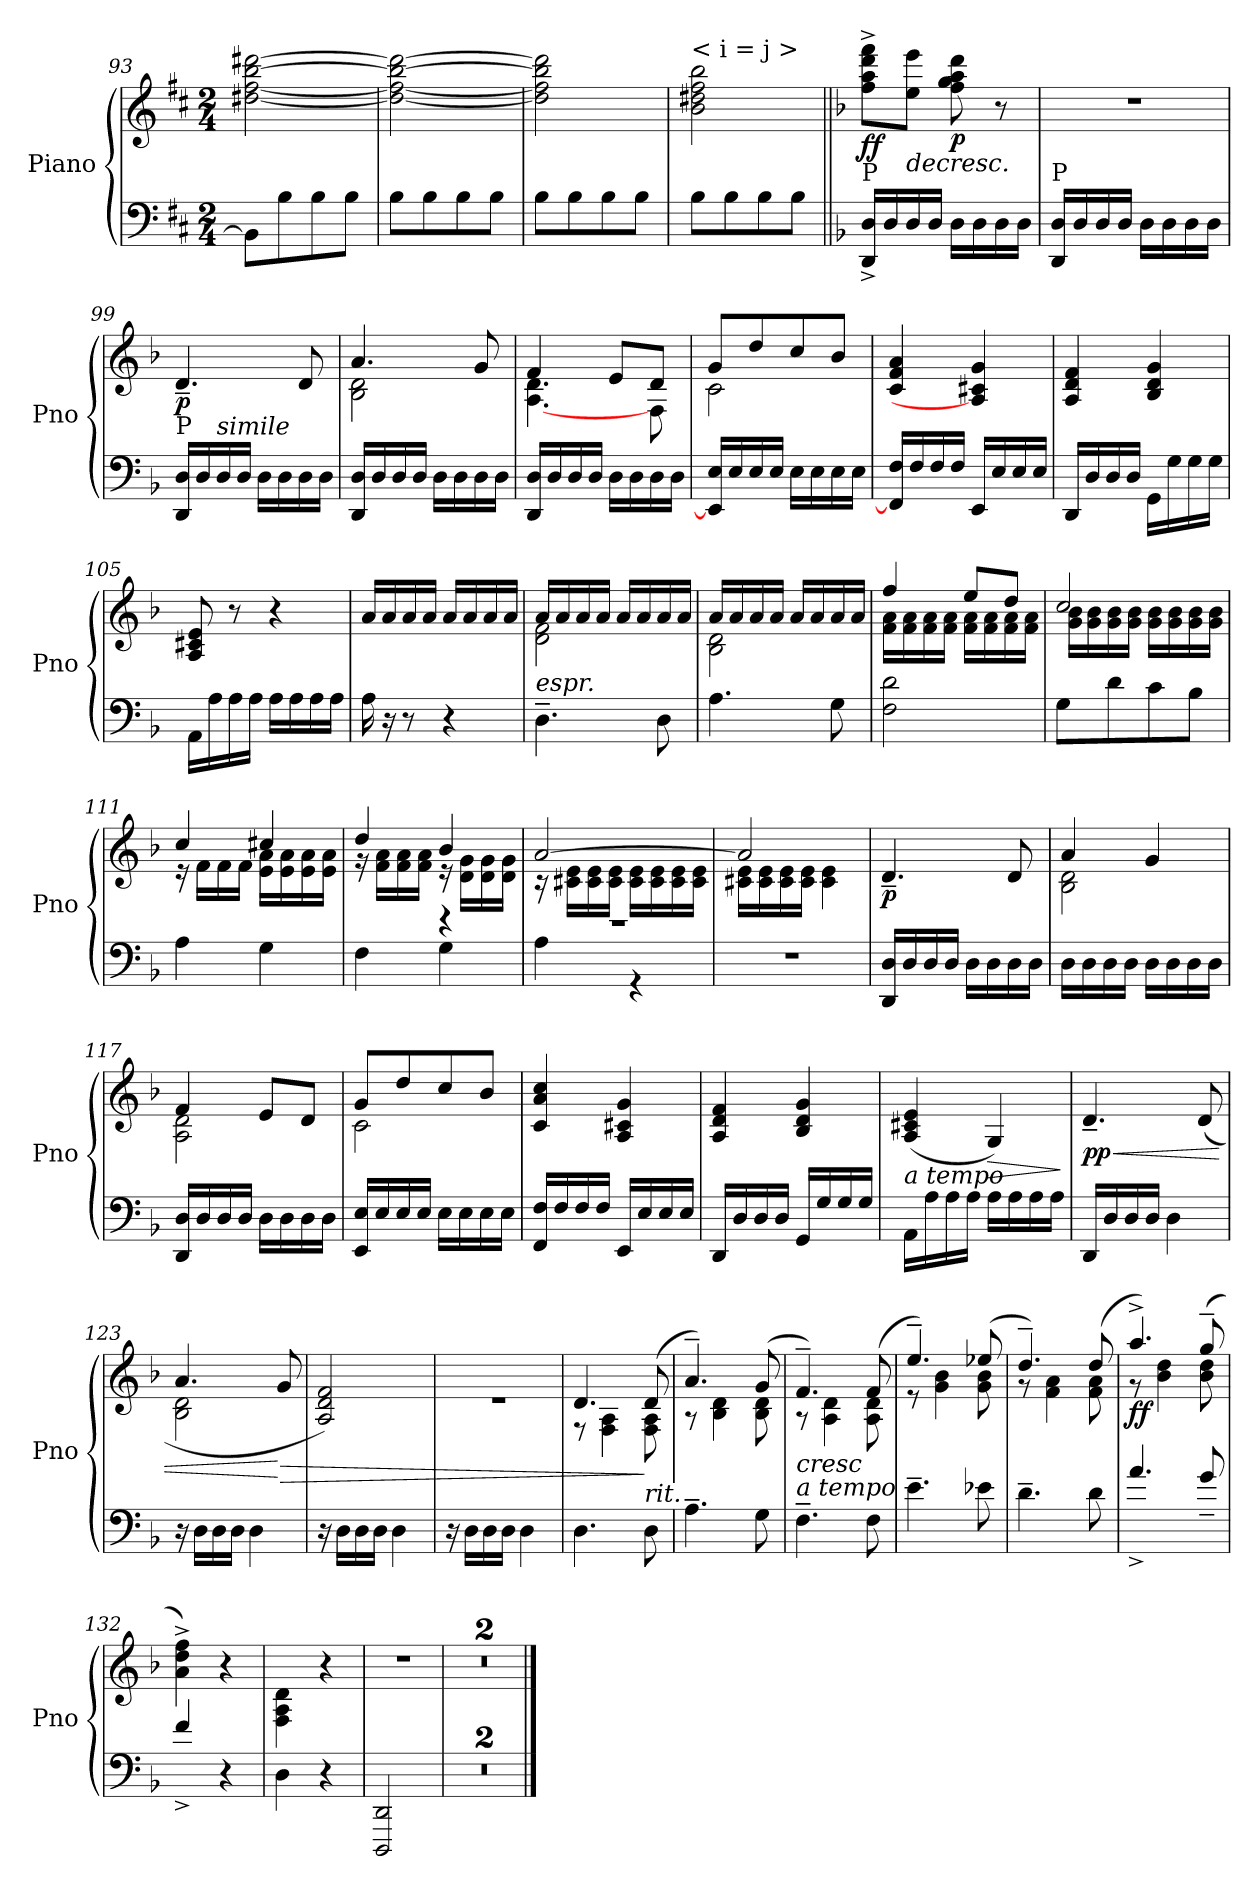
**kern	**kern	**dynam
*part1	*part1	*part1
*staff2	*staff1	*staff1/2
*I"Piano	*	*
*I'Pno	*	*
*clefF4	*clefG2	*
*k[f#c#]	*k[f#c#]	*
*D:	*D:	*
*M2/4	*M2/4	*
=93	=93	=93
8BB\L]	[2dd#X\ [2ff#\ [2bb\ [2ddd#X\	.
8B\	.	.
8B\	.	.
8B\J	.	.
=94	=94	=94
8B\L	2dd#\_ 2ff#\_ 2bb\_ 2ddd#\_	.
8B\	.	.
8B\	.	.
8B\J	.	.
=95	=95	=95
8B\L	2dd#\] 2ff#\] 2bb\] 2ddd#\]	.
8B\	.	.
8B\	.	.
8B\J	.	.
=96	=96	=96
!	!LO:TX:a:t=< i = j >	!
8B\L	2b\ 2dd#X\ 2ff#\ 2bb\	.
8B\	.	.
8B\	.	.
8B\J	.	.
!!LO:LB:g=z
=97||	=97||	=97||
*k[b-]	*k[b-]	*
*d:	*d:	*
!LO:TX:a:t=P	!	!
!	!	!LO:DY:b
16DD/^ 16D/^LL	8ff\^ 8aa\^ 8ddd\^ 8fff\^L	ff
16D/	.	.
!	!	!LO:HP:b
16D/	8ee\ 8eee\J	>
16D/JJ	.	.
!	!	!LO:DY:b
16D\LL	8ff\ 8gg\ 8aa\ 8ddd\	p
16D\	.	.
16D\	8r	.
16D\JJ	.	.
=98	=98	=98
!LO:TX:a:t=P	!	!
16DD/ 16D/LL	2r	.
16D/	.	.
16D/	.	.
16D/JJ	.	.
16D\LL	.	.
16D\	.	.
16D\	.	.
16D\JJ	.	.
=99	=99	=99
!LO:TX:a:t=P	!	!
!	!	!LO:DY:b
16DD/ 16D/LL	4.d~/	p
16D/	.	.
!LO:TX:a:i:t=simile	!	!
16D/	.	.
16D/JJ	.	.
16D\LL	.	.
16D\	.	.
16D\	8d/	.
16D\JJ	.	.
=100	=100	=100
*	*^	*
16DD/ 16D/LL	4.a/	2B-\ 2d\	.
16D/	.	.	.
16D/	.	.	.
16D/JJ	.	.	.
16D\LL	.	.	.
16D\	.	.	.
16D\	8g/	.	.
16D\JJ	.	.	.
!!LO:LB:g=z	!!
=101	=101	=101	=101
16DD/ 16D/LL	4f/	[4.A\ 4.d\	.
16D/	.	.	.
16D/	.	.	.
16D/JJ	.	.	.
16D\LL	8e/L	.	.
16D\	.	.	.
16D\	8d/J	8F\	.
16D\JJ	.	.	.
=102	=102	=102	=102
16EE/] 16E/LL	8g/L	2c\	.
16E/	.	.	.
16E/	8dd/	.	.
16E/JJ	.	.	.
16E\LL	8cc/	.	.
16E\	.	.	.
16E\	8b-/J	.	.
16E\JJ	.	.	.
*	*v	*v	*
=103	=103	=103
16FF/] 16F/LL	4c/ 4f/ 4a/	.
16F/	.	.
16F/	.	.
16F/JJ	.	.
16EE/LL	4A/] 4c#X/ 4g/	.
16E/	.	.
16E/	.	.
16E/JJ	.	.
=104	=104	=104
16DD/LL	4A/ 4d/ 4f/	.
16D/	.	.
16D/	.	.
16D/JJ	.	.
16GG\LL	4B-/ 4d/ 4g/	.
16G\	.	.
16G\	.	.
16G\JJ	.	.
!!LO:LB:g=z
=105	=105	=105
16AA\LL	8A/ 8c#X/ 8e/	.
16A\	.	.
16A\	8r	.
16A\JJ	.	.
16A\LL	4r	.
16A\	.	.
16A\	.	.
16A\JJ	.	.
=106	=106	=106
16A\	16a/LL	.
16r	16a/	.
8r	16a/	.
.	16a/JJ	.
4r	16a/LL	.
.	16a/	.
.	16a/	.
.	16a/JJ	.
=107	=107	=107
*	*^	*
!LO:TX:a:i:t=espr.	!	!	!
4.D~\	16a/LL	2d\ 2f\	.
.	16a/	.	.
.	16a/	.	.
.	16a/JJ	.	.
.	16a/LL	.	.
.	16a/	.	.
8D\	16a/	.	.
.	16a/JJ	.	.
=108	=108	=108	=108
4.A\	16a/LL	2B-\ 2d\	.
.	16a/	.	.
.	16a/	.	.
.	16a/JJ	.	.
.	16a/LL	.	.
.	16a/	.	.
8G\	16a/	.	.
.	16a/JJ	.	.
!!LO:PB:g=z	!!
=109	=109	=109	=109
2F\ 2d\	4ff/	16f\ 16a\LL	.
.	.	16f\ 16a\	.
.	.	16f\ 16a\	.
.	.	16f\ 16a\JJ	.
.	8ee/L	16f\ 16a\LL	.
.	.	16f\ 16a\	.
.	8dd/J	16f\ 16a\	.
.	.	16f\ 16a\JJ	.
=110	=110	=110	=110
8G\L	2cc/	16g\ 16b-\LL	.
.	.	16g\ 16b-\	.
8d\	.	16g\ 16b-\	.
.	.	16g\ 16b-\JJ	.
8c\	.	16g\ 16b-\LL	.
.	.	16g\ 16b-\	.
8B-\J	.	16g\ 16b-\	.
.	.	16g\ 16b-\JJ	.
=111	=111	=111	=111
4A\	4cc/	16r	.
.	.	16f\LL	.
.	.	16f\	.
.	.	16f\JJ	.
4G\	4cc#X/	16e\ 16a\LL	.
.	.	16e\ 16a\	.
.	.	16e\ 16a\	.
.	.	16e\ 16a\JJ	.
=112	=112	=112	=112
*^	*	*	*
4F\	4ryy	4dd/	16r	.
.	.	.	16f\ 16a\LL	.
.	.	.	16f\ 16a\	.
.	.	.	16f\ 16a\JJ	.
4r	4G\	4b-/	16r	.
.	.	.	16d\ 16g\LL	.
.	.	.	16d\ 16g\	.
.	.	.	16d\ 16g\JJ	.
!!LO:PB:g=z	!!
=113	=113	=113	=113	=113
2r	4A\	[2a/	16r	.
.	.	.	16c#X\ 16e\LL	.
.	.	.	16c#\ 16e\	.
.	.	.	16c#\ 16e\JJ	.
.	4r	.	16c#\ 16e\LL	.
.	.	.	16c#\ 16e\	.
.	.	.	16c#\ 16e\	.
.	.	.	16c#\ 16e\JJ	.
*v	*v	*	*	*
=114	=114	=114	=114
2r	2a/]	16c#X\ 16e\LL	.
.	.	16c#\ 16e\	.
.	.	16c#\ 16e\	.
.	.	16c#\ 16e\JJ	.
.	.	4c#\ 4e\	.
=115	=115	=115	=115
!	!	!	!LO:DY:b
*	*v	*v	*
16DD/ 16D/LL	4.d~/	p
16D/	.	.
16D/	.	.
16D/JJ	.	.
16D\LL	.	.
16D\	.	.
16D\	8d/	.
16D\JJ	.	.
=116	=116	=116
*	*^	*
16D\LL	4a/	2B-\ 2d\	.
16D\	.	.	.
16D\	.	.	.
16D\JJ	.	.	.
16D\LL	4g/	.	.
16D\	.	.	.
16D\	.	.	.
16D\JJ	.	.	.
!!LO:LB:g=z	!!
=117	=117	=117	=117
16DD/ 16D/LL	4f/	2A\ 2d\	.
16D/	.	.	.
16D/	.	.	.
16D/JJ	.	.	.
16D\LL	8e/L	.	.
16D\	.	.	.
16D\	8d/J	.	.
16D\JJ	.	.	.
=118	=118	=118	=118
16EE/ 16E/LL	8g/L	2c\	.
16E/	.	.	.
16E/	8dd/	.	.
16E/JJ	.	.	.
16E\LL	8cc/	.	.
16E\	.	.	.
16E\	8b-/J	.	.
16E\JJ	.	.	.
*	*v	*v	*
=119	=119	=119
16FF/ 16F/LL	4c/ 4a/ 4cc/	.
16F/	.	.
16F/	.	.
16F/JJ	.	.
16EE/LL	4A/ 4c#X/ 4g/	.
16E/	.	.
16E/	.	.
16E/JJ	.	.
=120	=120	=120
16DD/LL	4A/ 4d/ 4f/	.
16D/	.	.
16D/	.	.
16D/JJ	.	.
16GG/LL	4B-/ 4d/ 4g/	.
16G/	.	.
16G/	.	.
16G/JJ	.	.
!!LO:LB:g=z
=121	=121	=121
!LO:TX:a:i:t=a tempo	!	!
16AA\LL	(<4A/ 4c#X/ 4e/	.
16A\	.	.
16A\	.	.
16A\JJ	.	.
!	!	!LO:HP:b
16A\LL	4G/)	>
16A\	.	.
16A\	.	.
16A\JJ	.	.
.	.	]
=122	=122	=122
!	!	!LO:HP:b
!	!	!LO:DY:n=1:b
16DD/LL	4.d~/	< pp
16D/	.	.
16D/	.	.
16D/JJ	.	.
4D\	.	.
.	(>8d/	]
=123	=123	=123
*	*^	*
16r	4.a/	2B-\ 2d\	.
16D\LL	.	.	.
16D\	.	.	.
16D\JJ	.	.	.
4D\	.	.	.
!	!	!	!LO:HP:n=1:b
.	8g/	.	[ >
*	*v	*v	*
=124	=124	=124
16r	2A/ 2d/ 2f/)	.
16D\LL	.	.
16D\	.	.
16D\JJ	.	.
4D\	.	.
=125	=125	=125
*	*^	*
16r	2ryy	2r	.
16D\LL	.	.	.
16D\	.	.	.
16D\JJ	.	.	.
4D\	.	.	.
!!LO:LB:g=z	!!
=126	=126	=126	=126
4.D\	4.d/	8r	.
.	.	4F\ 4A\	.
!LO:TX:a:i:t=rit.	!	!	!
8D\	(>8d/	8F\ 8A\	]
=127	=127	=127	=127
4.A~\	4.a~/)	8r	.
.	.	4B-\ 4d\	.
8G\	(>8g/	8B-\ 8d\	.
=128	=128	=128	=128
*^	*	*	*
!LO:TX:a:i:t=a tempo	!	!	!	!
!LO:TX:a:i:t=cresc	!	!	!	!
4.F~\	4.ryy	4.f~/)	8r	.
.	.	.	4A\ 4d\	.
8F\	8ryy	(>8f/	8A\ 8d\	.
*v	*v	*	*	*
=129	=129	=129	=129
4.e~\	4.ee~/)	8r	.
.	.	4g\ 4b-\	.
8e-X\	(>8ee-X/	8g\ 8b-\	.
=130	=130	=130	=130
4.d~\	4.dd~/)	8r	.
.	.	4f\ 4a\	.
8d\	(>8dd/	8f\ 8a\	.
!!LO:PB:g=z	!!
=131	=131	=131	=131
!	!	!	!LO:DY:b
4.a^/	4.aa^/)	8r	ff
.	.	4b-\ 4dd\	.
8g~/	(>8gg~/	8b-\ 8dd\	.
*	*v	*v	*
=132	=132	=132
4f^/	4a\^ 4dd\^ 4ff\^)	.
4r	4r	.
=133	=133	=133
4D\	4F\ 4A\ 4d\	.
4r	4r	.
=134	=134	=134
2DDD/ 2DD/	2r	.
=135	=135	=135
2r	2r	.
=136	=136	=136
2r	2r	.
==	==	==
*-	*-	*-
